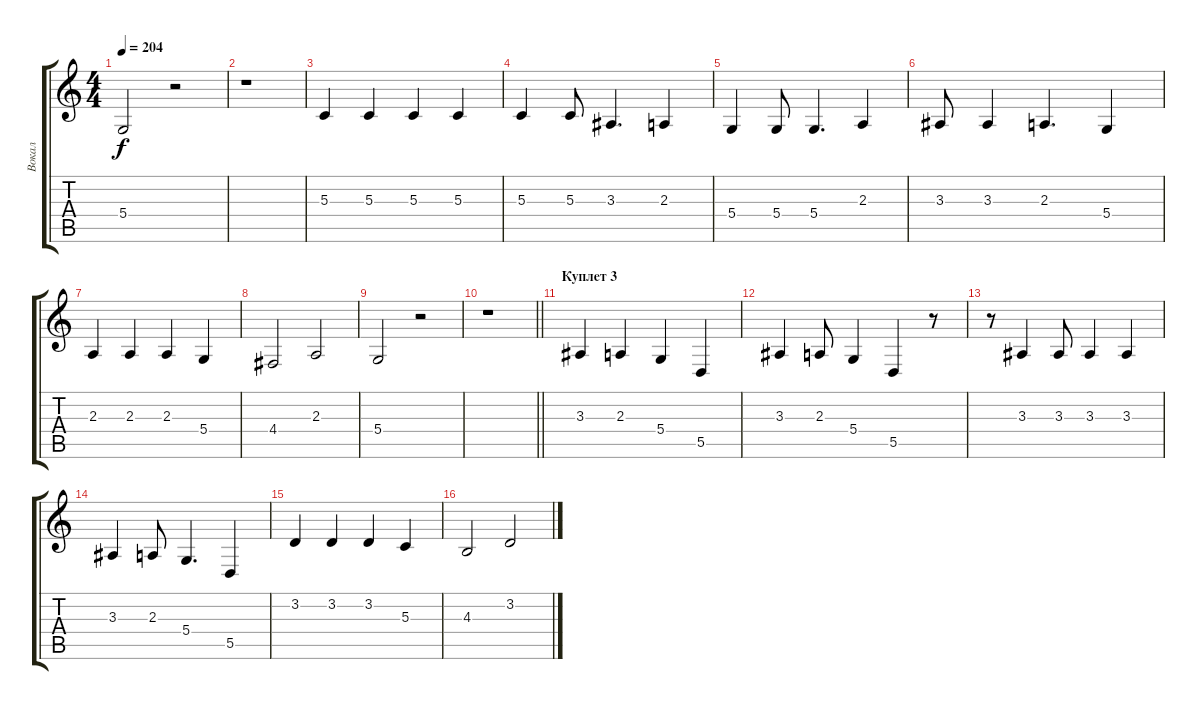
\track ("Вокал" "Вокал") {instrument tenorsax}
\staff {score tabs}
\tuning (E4 B3 G3 D3 A2 E2) {hide}
\ts (4 4)
\tempo 204
\clef g2
\ks c
5.4.2{dy f} r.2 |
r.1 |
5.3.4 5.3.4 5.3.4 5.3.4 |
5.3.4 5.3.8 3.3.4{d} 2.3.4 |
5.4.4 5.4.8 5.4.4{d} 2.3.4 |
3.3.8 3.3.4 2.3.4{d} 5.4.4 |
2.3.4 2.3.4 2.3.4 5.4.4 |
4.4.2 2.3.2 |
5.4.2 r.2 |
\barLineRight lightlight
r.1 |
\section ("" "Куплет 3")
3.3.4 2.3.4 5.4.4 5.5.4 |
3.3.4 2.3.8 5.4.4 5.5.4 r.8 |
r.8 3.3.4 3.3.8 3.3.4 3.3.4 |
3.3.4 2.3.8 5.4.4{d} 5.5.4 |
3.2.4 3.2.4 3.2.4 5.3.4 |
4.3.2 3.2.2
